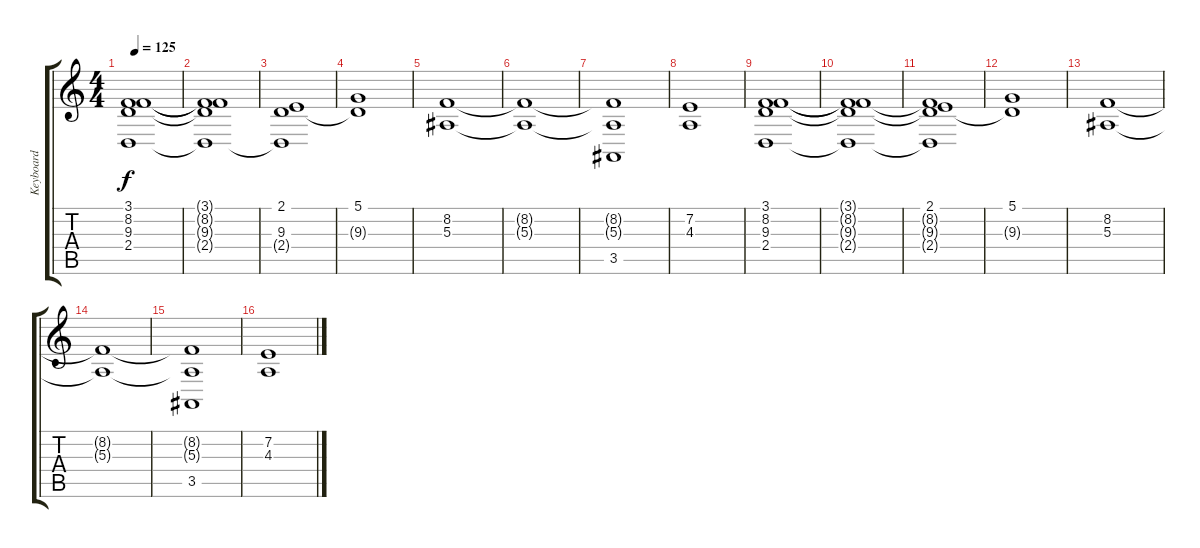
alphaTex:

\track ("Keyboard" "Keyboard") {instrument stringensemble2}
\staff {score tabs}
\tuning (D4 A3 F3 C3 G2 D2) {hide}
\ts (4 4)
\tempo 125
\clef g2
\ks c
(3.1 8.2 9.3 2.4).1{dy f} |
(3.1{t} 8.2{t} 9.3{t} 2.4{t}).1 |
(2.1 9.3 2.4{t}).1 |
(5.1 9.3{t}).1 |
(8.2 5.3).1 |
(8.2{t} 5.3{t}).1 |
(8.2{t} 5.3{t} 3.5).1 |
(7.2 4.3).1 |
(3.1 8.2 9.3 2.4).1 |
(3.1{t} 8.2{t} 9.3{t} 2.4{t}).1 |
(2.1 8.2{t} 9.3{t} 2.4{t}).1 |
(5.1 9.3{t}).1 |
(8.2 5.3).1 |
(8.2{t} 5.3{t}).1 |
(8.2{t} 5.3{t} 3.5).1 |
(7.2 4.3).1
